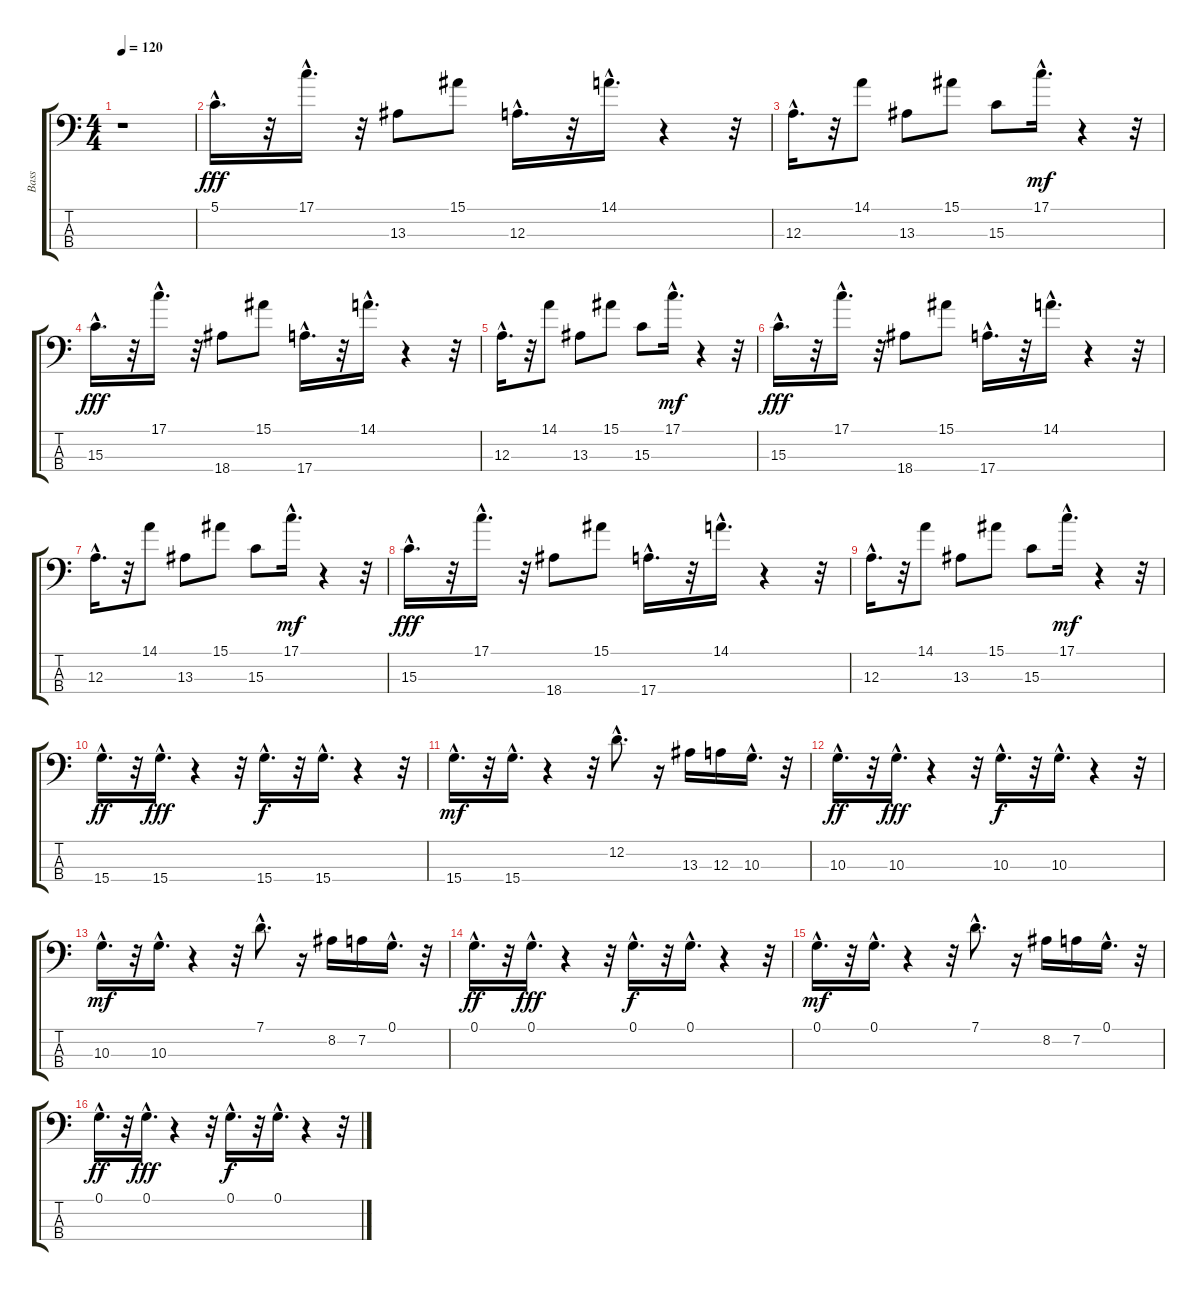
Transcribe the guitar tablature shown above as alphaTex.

\track ("Bass" "Bass") {instrument electricbassfinger}
\staff {score tabs}
\tuning (G2 D2 A1 E1) {hide}
\ts (4 4)
\tempo 120
\clef f4
\ks c
r.1{dy mf} |
5.1{hac}.16{d dy fff} r.32 17.1{hac}.16{d} r.32 13.3.8 15.1.8 12.3{hac}.16{d} r.32 14.1{hac}.16{d} r.4 r.32 |
12.3{hac}.16{d} r.32 14.1.8 13.3.8 15.1.8 15.3.8 17.1{hac}.16{d dy mf} r.4 r.32 |
15.3{hac}.16{d dy fff} r.32 17.1{hac}.16{d} r.32 18.4.8 15.1.8 17.4{hac}.16{d} r.32 14.1{hac}.16{d} r.4 r.32 |
12.3{hac}.16{d} r.32 14.1.8 13.3.8 15.1.8 15.3.8 17.1{hac}.16{d dy mf} r.4 r.32 |
15.3{hac}.16{d dy fff} r.32 17.1{hac}.16{d} r.32 18.4.8 15.1.8 17.4{hac}.16{d} r.32 14.1{hac}.16{d} r.4 r.32 |
12.3{hac}.16{d} r.32 14.1.8 13.3.8 15.1.8 15.3.8 17.1{hac}.16{d dy mf} r.4 r.32 |
15.3{hac}.16{d dy fff} r.32 17.1{hac}.16{d} r.32 18.4.8 15.1.8 17.4{hac}.16{d} r.32 14.1{hac}.16{d} r.4 r.32 |
12.3{hac}.16{d} r.32 14.1.8 13.3.8 15.1.8 15.3.8 17.1{hac}.16{d dy mf} r.4 r.32 |
15.4{hac}.16{d dy ff} r.32 15.4{hac}.16{d dy fff} r.4 r.32 15.4{hac}.16{d dy f} r.32 15.4{hac}.16{d} r.4 r.32 |
15.4{hac}.16{d dy mf} r.32 15.4{hac}.16{d} r.4 r.32 12.2{hac}.8{d} r.16 13.3.16 12.3.16 10.3{hac}.16{d} r.32 |
10.3{hac}.16{d dy ff} r.32 10.3{hac}.16{d dy fff} r.4 r.32 10.3{hac}.16{d dy f} r.32 10.3{hac}.16{d} r.4 r.32 |
10.3{hac}.16{d dy mf} r.32 10.3{hac}.16{d} r.4 r.32 7.1{hac}.8{d} r.16 8.2.16 7.2.16 0.1{hac}.16{d} r.32 |
0.1{hac}.16{d dy ff} r.32 0.1{hac}.16{d dy fff} r.4 r.32 0.1{hac}.16{d dy f} r.32 0.1{hac}.16{d} r.4 r.32 |
0.1{hac}.16{d dy mf} r.32 0.1{hac}.16{d} r.4 r.32 7.1{hac}.8{d} r.16 8.2.16 7.2.16 0.1{hac}.16{d} r.32 |
0.1{hac}.16{d dy ff} r.32 0.1{hac}.16{d dy fff} r.4 r.32 0.1{hac}.16{d dy f} r.32 0.1{hac}.16{d} r.4 r.32
